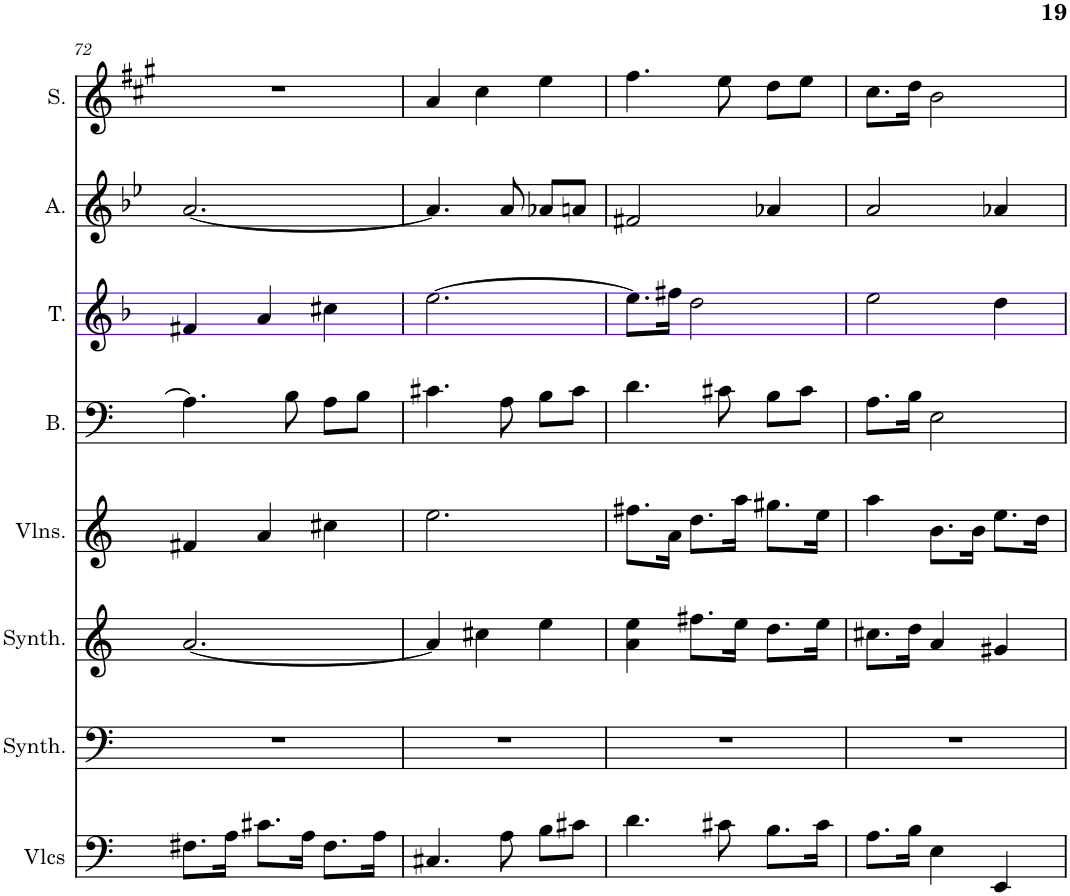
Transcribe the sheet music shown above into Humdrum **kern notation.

**kern	**kern	**kern	**kern	**kern	**kern	**kern	**kern
*part8	*part7	*part6	*part5	*part4	*part3	*part2	*part1
*staff8	*staff7	*staff6	*staff5	*staff4	*staff3	*staff2	*staff1
*I"Violoncelles, D'Bass/Strings, etc	*I"Synthétiseur d'instruments à cordes, Synth strings, etc	*I"Synthétiseur d'instruments à cordes, Synth strings 2	*I"Violons, 1st violins	*I"Basse	*I"Tenor	*I"Alto	*I"Soprano
*I'Vlcs	*I'Synth.	*I'Synth.	*I'Vlns.	*I'B.	*I'T.	*I'A.	*I'S.
!!LO:PB:g=z
*clefF4	*clefF4	*clefG2	*clefG2	*clefF4	*clefG2	*clefG2	*clefG2
*k[]	*k[]	*k[]	*k[]	*k[]	*k[b-]	*k[b-e-]	*k[f#c#g#]
*M3/4	*M3/4	*M3/4	*M3/4	*M3/4	*M3/4	*M3/4	*M3/4
=72	=72	=72	=72	=72	=72	=72	=72
8.F#X\L	2.r	[2.a/	4f#X/	4.A\]	4f#X/	[2.a/	2.r
16A\Jk	.	.	.	.	.	.	.
8.c#X\L	.	.	4a/	.	4a/	.	.
.	.	.	.	8B\	.	.	.
16A\Jk	.	.	.	.	.	.	.
8.F#\L	.	.	4cc#X\	8A\L	4cc#X\	.	.
.	.	.	.	8B\J	.	.	.
16A\Jk	.	.	.	.	.	.	.
=73	=73	=73	=73	=73	=73	=73	=73
4.C#X/	2.r	4a/]	2.ee\	4.c#X\	[2.ee\	4.a/]	4a/
.	.	4cc#X\	.	.	.	.	4cc#\
8A\	.	.	.	8A\	.	8a/	.
8B\L	.	4ee\	.	8B\L	.	8a-X/L	4ee\
8c#X\J	.	.	.	8c#\J	.	8an/J	.
=74	=74	=74	=74	=74	=74	=74	=74
4.d\	2.r	4a\ 4ee\	8.ff#X\L	4.d\	8.ee\L]	2f#X/	4.ff#\
.	.	.	16a\Jk	.	16ff#X\Jk	.	.
.	.	8.ff#X\L	8.dd\L	.	2dd\	.	.
8c#X\	.	.	.	8c#X\	.	.	8ee\
.	.	16ee\Jk	16aa\Jk	.	.	.	.
8.B\L	.	8.dd\L	8.gg#X\L	8B\L	.	4a-X/	8dd\L
.	.	.	.	8c#\J	.	.	8ee\J
16c#\Jk	.	16ee\Jk	16ee\Jk	.	.	.	.
=75	=75	=75	=75	=75	=75	=75	=75
8.A\L	2.r	8.cc#X\L	4aa\	8.A\L	2ee\	2a/	8.cc#\L
16B\Jk	.	16dd\Jk	.	16B\Jk	.	.	16dd\Jk
4E\	.	4a/	8.b\L	2E\	.	.	2b\
.	.	.	16b\Jk	.	.	.	.
4EE/	.	4g#X/	8.ee\L	.	4dd\	4a-X/	.
.	.	.	16dd\Jk	.	.	.	.
=	=	=	=	=	=	=	=
*-	*-	*-	*-	*-	*-	*-	*-
